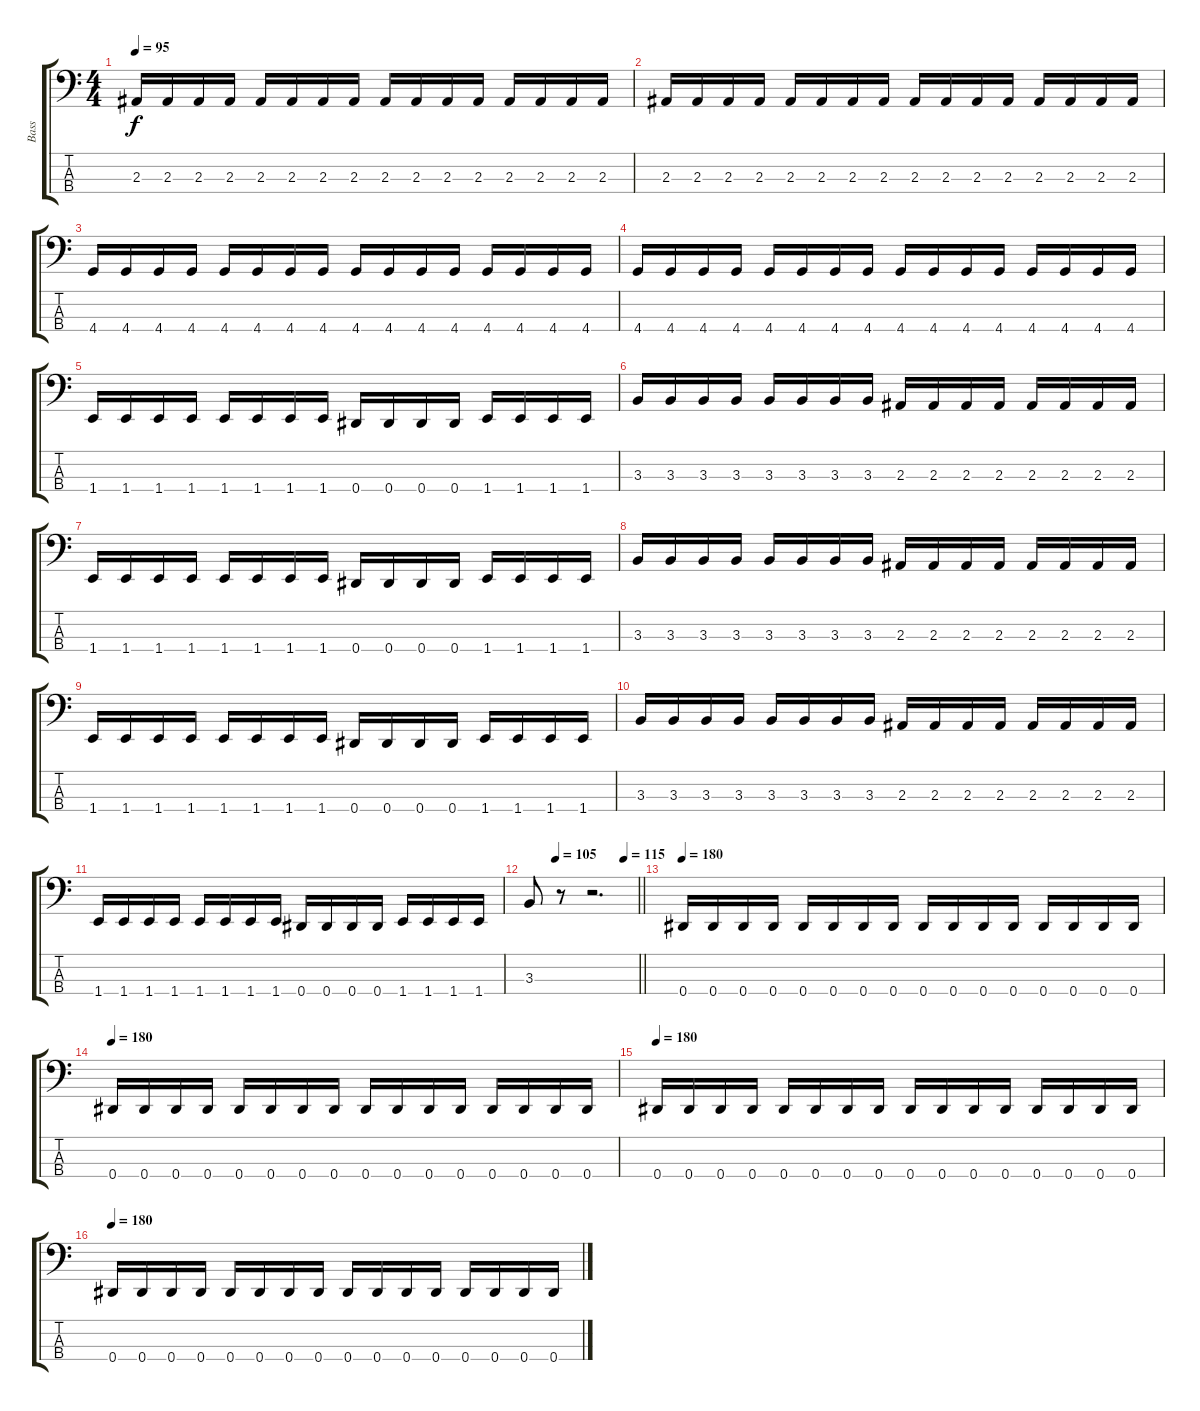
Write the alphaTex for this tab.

\track ("Bass" "Bass") {instrument electricbasspick}
\staff {score tabs}
\tuning (Gb2 Db2 Ab1 Eb1) {hide}
\ts (4 4)
\tempo 95
\clef f4
\ks c
2.3.16{dy f} 2.3.16 2.3.16 2.3.16 2.3.16 2.3.16 2.3.16 2.3.16 2.3.16 2.3.16 2.3.16 2.3.16 2.3.16 2.3.16 2.3.16 2.3.16 |
2.3.16 2.3.16 2.3.16 2.3.16 2.3.16 2.3.16 2.3.16 2.3.16 2.3.16 2.3.16 2.3.16 2.3.16 2.3.16 2.3.16 2.3.16 2.3.16 |
4.4.16 4.4.16 4.4.16 4.4.16 4.4.16 4.4.16 4.4.16 4.4.16 4.4.16 4.4.16 4.4.16 4.4.16 4.4.16 4.4.16 4.4.16 4.4.16 |
4.4.16 4.4.16 4.4.16 4.4.16 4.4.16 4.4.16 4.4.16 4.4.16 4.4.16 4.4.16 4.4.16 4.4.16 4.4.16 4.4.16 4.4.16 4.4.16 |
1.4.16 1.4.16 1.4.16 1.4.16 1.4.16 1.4.16 1.4.16 1.4.16 0.4.16 0.4.16 0.4.16 0.4.16 1.4.16 1.4.16 1.4.16 1.4.16 |
3.3.16 3.3.16 3.3.16 3.3.16 3.3.16 3.3.16 3.3.16 3.3.16 2.3.16 2.3.16 2.3.16 2.3.16 2.3.16 2.3.16 2.3.16 2.3.16 |
1.4.16 1.4.16 1.4.16 1.4.16 1.4.16 1.4.16 1.4.16 1.4.16 0.4.16 0.4.16 0.4.16 0.4.16 1.4.16 1.4.16 1.4.16 1.4.16 |
3.3.16 3.3.16 3.3.16 3.3.16 3.3.16 3.3.16 3.3.16 3.3.16 2.3.16 2.3.16 2.3.16 2.3.16 2.3.16 2.3.16 2.3.16 2.3.16 |
1.4.16 1.4.16 1.4.16 1.4.16 1.4.16 1.4.16 1.4.16 1.4.16 0.4.16 0.4.16 0.4.16 0.4.16 1.4.16 1.4.16 1.4.16 1.4.16 |
3.3.16 3.3.16 3.3.16 3.3.16 3.3.16 3.3.16 3.3.16 3.3.16 2.3.16 2.3.16 2.3.16 2.3.16 2.3.16 2.3.16 2.3.16 2.3.16 |
1.4.16 1.4.16 1.4.16 1.4.16 1.4.16 1.4.16 1.4.16 1.4.16 0.4.16 0.4.16 0.4.16 0.4.16 1.4.16 1.4.16 1.4.16 1.4.16 |
\tempo (105 0.25)
\tempo (115 0.875)
\barLineRight lightlight
3.3.8 r.8 r.2{d} |
\tempo 180
0.4.16 0.4.16 0.4.16 0.4.16 0.4.16 0.4.16 0.4.16 0.4.16 0.4.16 0.4.16 0.4.16 0.4.16 0.4.16 0.4.16 0.4.16 0.4.16 |
\tempo 180
0.4.16 0.4.16 0.4.16 0.4.16 0.4.16 0.4.16 0.4.16 0.4.16 0.4.16 0.4.16 0.4.16 0.4.16 0.4.16 0.4.16 0.4.16 0.4.16 |
\tempo 180
0.4.16 0.4.16 0.4.16 0.4.16 0.4.16 0.4.16 0.4.16 0.4.16 0.4.16 0.4.16 0.4.16 0.4.16 0.4.16 0.4.16 0.4.16 0.4.16 |
\tempo 180
0.4.16 0.4.16 0.4.16 0.4.16 0.4.16 0.4.16 0.4.16 0.4.16 0.4.16 0.4.16 0.4.16 0.4.16 0.4.16 0.4.16 0.4.16 0.4.16
